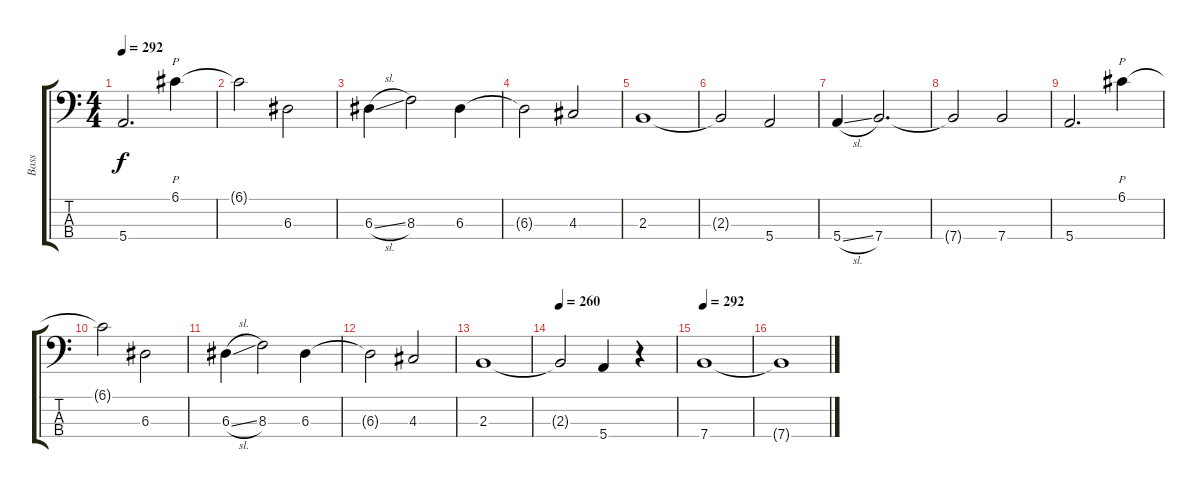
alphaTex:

\track ("Bass" "Bass") {instrument electricbasspick}
\staff {score tabs}
\tuning (G2 D2 A1 E1) {hide}
\ts (4 4)
\tempo 292
\clef f4
\ks c
5.4.2{d dy f} 6.1.4{p} |
6.1{t}.2 6.3.2 |
6.3{sl}.4 8.3.2 6.3.4 |
6.3{t}.2 4.3.2 |
2.3.1 |
2.3{t}.2 5.4.2 |
5.4{sl}.4 7.4.2{d} |
7.4{t}.2 7.4.2 |
5.4.2{d} 6.1.4{p} |
6.1{t}.2 6.3.2 |
6.3{sl}.4 8.3.2 6.3.4 |
6.3{t}.2 4.3.2 |
2.3.1 |
\tempo 260
2.3{t}.2 5.4.4 r.4 |
\tempo 292
7.4.1 |
7.4{t}.1
